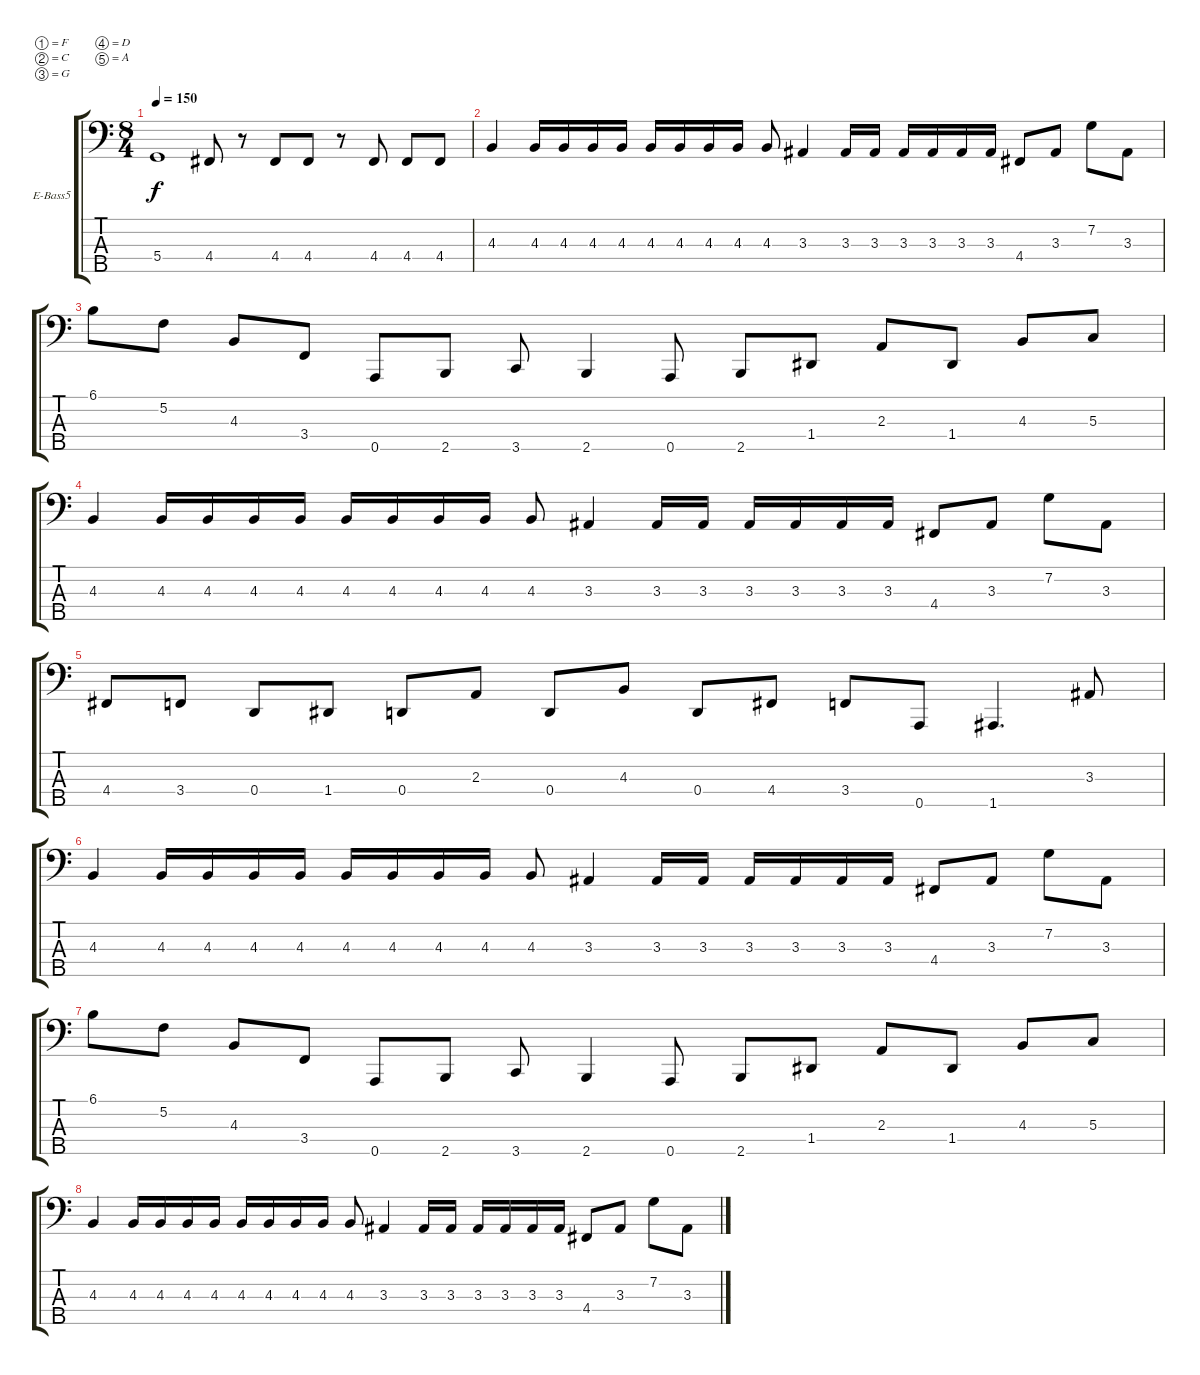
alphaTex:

\bracketExtendMode groupsimilarinstruments
\firstSystemTrackNameOrientation horizontal
\otherSystemsTrackNameOrientation horizontal
\track ("Track 1" "E-Bass5") {instrument slapbass1}
\staff {score tabs}
\tuning (F2 C2 G1 D1 A0)
\ts (8 4)
\tempo 150
\clef f4
\ks c
5.4.1{dy f} 4.4.8 r.8 4.4.8 4.4.8 r.8 4.4.8 4.4.8 4.4.8 |
4.3.4 4.3.16 4.3.16 4.3.16 4.3.16 4.3.16 4.3.16 4.3.16 4.3.16 4.3.8 3.3.4 3.3.16 3.3.16 3.3.16 3.3.16 3.3.16 3.3.16 4.4.8 3.3.8 7.2.8 3.3.8 |
6.1.8 5.2.8 4.3.8 3.4.8 0.5.8 2.5.8 3.5.8 2.5.4 0.5.8 2.5.8 1.4.8 2.3.8 1.4.8 4.3.8 5.3.8 |
4.3.4 4.3.16 4.3.16 4.3.16 4.3.16 4.3.16 4.3.16 4.3.16 4.3.16 4.3.8 3.3.4 3.3.16 3.3.16 3.3.16 3.3.16 3.3.16 3.3.16 4.4.8 3.3.8 7.2.8 3.3.8 |
4.4.8 3.4.8 0.4.8 1.4.8 0.4.8 2.3.8 0.4.8 4.3.8 0.4.8 4.4.8 3.4.8 0.5.8 1.5.4{d} 3.3.8 |
4.3.4 4.3.16 4.3.16 4.3.16 4.3.16 4.3.16 4.3.16 4.3.16 4.3.16 4.3.8 3.3.4 3.3.16 3.3.16 3.3.16 3.3.16 3.3.16 3.3.16 4.4.8 3.3.8 7.2.8 3.3.8 |
6.1.8 5.2.8 4.3.8 3.4.8 0.5.8 2.5.8 3.5.8 2.5.4 0.5.8 2.5.8 1.4.8 2.3.8 1.4.8 4.3.8 5.3.8 |
4.3.4 4.3.16 4.3.16 4.3.16 4.3.16 4.3.16 4.3.16 4.3.16 4.3.16 4.3.8 3.3.4 3.3.16 3.3.16 3.3.16 3.3.16 3.3.16 3.3.16 4.4.8 3.3.8 7.2.8 3.3.8
